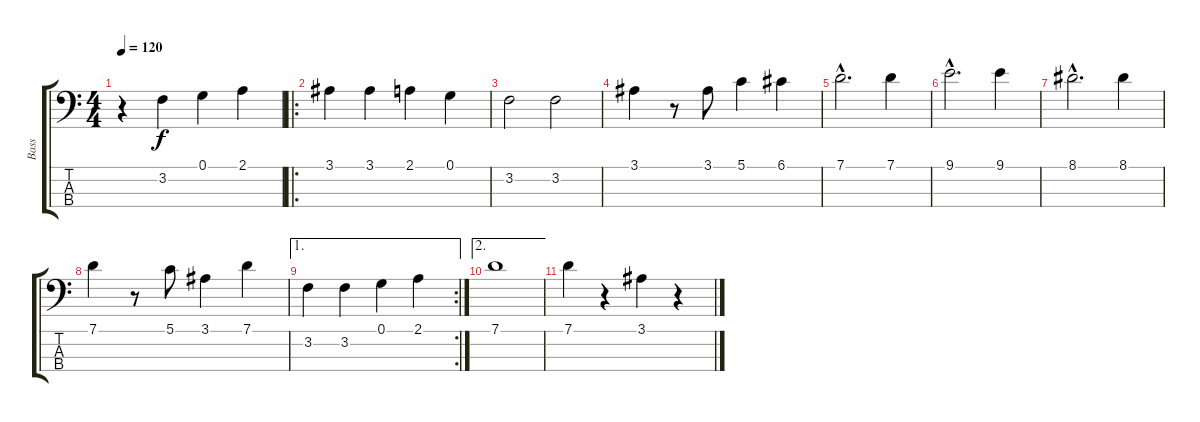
\track ("Bass" "Bass") {instrument electricbasspick}
\staff {score tabs}
\tuning (G2 D2 A1 E1) {hide}
\ts (4 4)
\tempo 120
\clef f4
\ks c
r.4{dy f instrument electricbasspick} 3.2.4 0.1.4 2.1.4 |
\ro
3.1.4 3.1.4 2.1.4 0.1.4 |
3.2.2 3.2.2 |
3.1.4 r.8 3.1.8 5.1.4 6.1.4 |
7.1{hac}.2{d} 7.1.4 |
9.1{hac}.2{d} 9.1.4 |
8.1{hac}.2{d} 8.1.4 |
7.1.4 r.8 5.1.8 3.1.4 7.1.4 |
\ae 1
\rc 2
3.2.4 3.2.4 0.1.4 2.1.4 |
\ae 2
7.1.1 |
7.1.4 r.4 3.1.4 r.4
